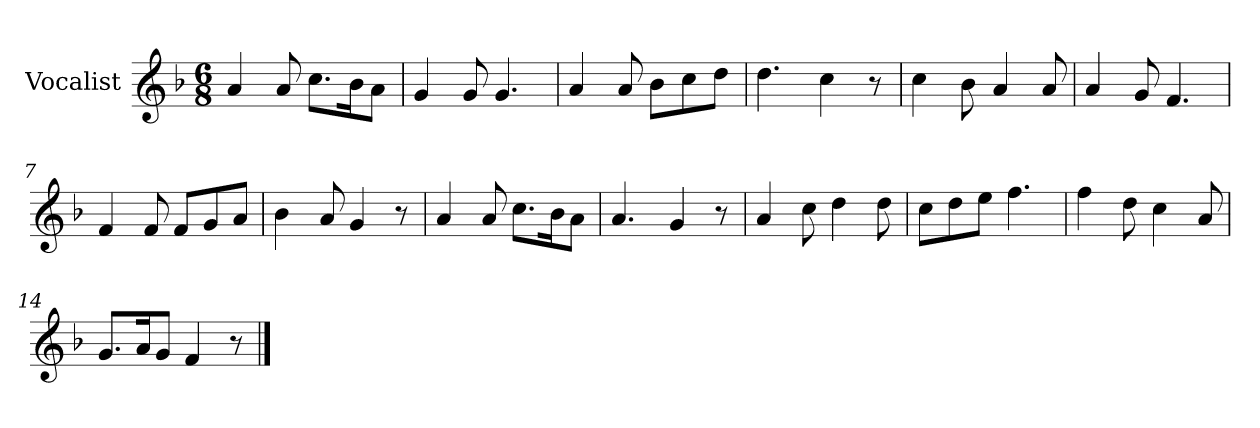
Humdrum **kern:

**kern
*part1
*staff1
*I"Vocalist
*k[b-]
*F:
*M6/8
=1
4a
8a
8.ccL
16b-K
8aJ
=2
4g
8g
4.g
=3
4a
8a
8b-L
8cc
8ddJ
=4
4.dd
4cc
8r
=5
4cc
8b-
4a
8a
=6
4a
8g
4.f
=7
4f
8f
8fL
8g
8aJ
=8
4b-
8a
4g
8r
=9
4a
8a
8.ccL
16b-K
8aJ
=10
4.a
4g
8r
=11
4a
8cc
4dd
8dd
=12
8ccL
8dd
8eeJ
4.ff
=13
4ff
8dd
4cc
8a
=14
8.gL
16aK
8gJ
4f
8r
==
*-
